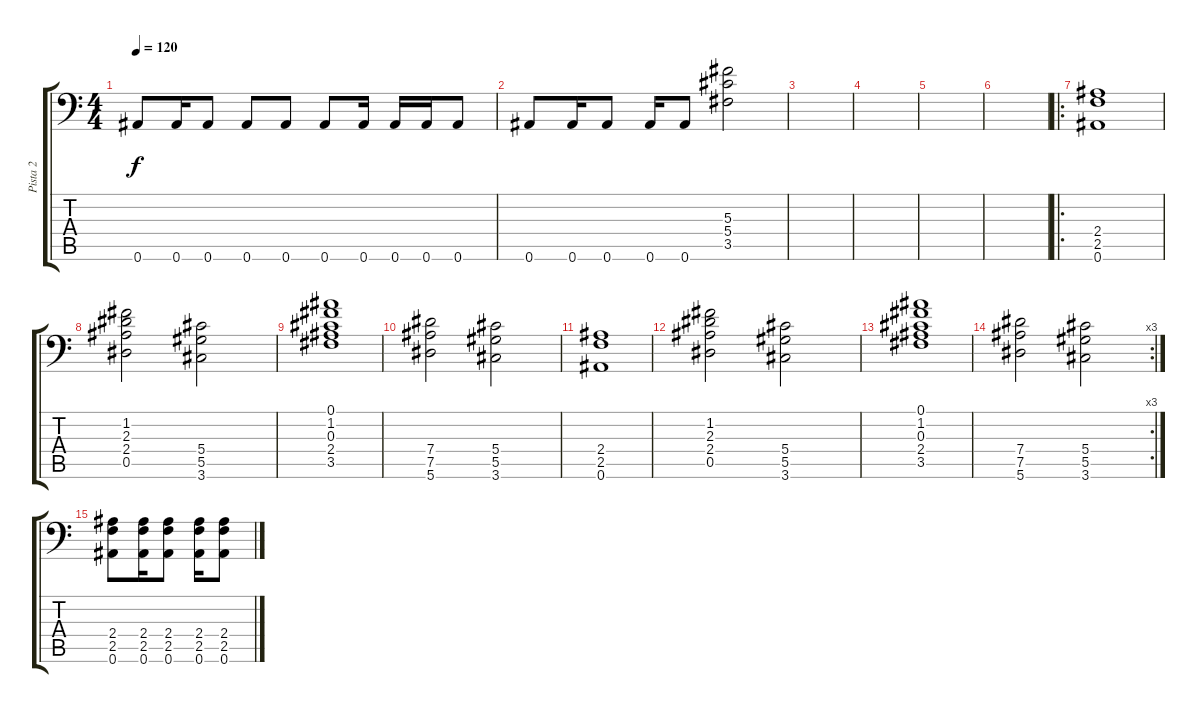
\track ("Pista 2" "Pista 2") {instrument distortionguitar}
\staff {score tabs}
\tuning (Bb3 F3 Db3 Ab2 Eb2 Bb1) {hide}
\ts (4 4)
\tempo 120
\clef f4
\ks c
0.6.8{dy f} 0.6.16 0.6.8 0.6.8 0.6.8 0.6.8 0.6.16 0.6.16 0.6.16 0.6.8 |
0.6.8 0.6.16 0.6.8 0.6.16 0.6.8 (5.3 5.4 3.5).2 |
|
|
|
|
\ro
(2.4 2.5 0.6).1 |
(1.2 2.3 2.4 0.5).2 (5.4 5.5 3.6).2 |
(0.1 1.2 0.3 2.4 3.5).1 |
(7.4 7.5 5.6).2 (5.4 5.5 3.6).2 |
(2.4 2.5 0.6).1 |
(1.2 2.3 2.4 0.5).2 (5.4 5.5 3.6).2 |
(0.1 1.2 0.3 2.4 3.5).1 |
\rc 3
(7.4 7.5 5.6).2 (5.4 5.5 3.6).2 |
(2.4 2.5 0.6).8 (2.4 2.5 0.6).16 (2.4 2.5 0.6).8 (2.4 2.5 0.6).16 (2.4 2.5 0.6).8
